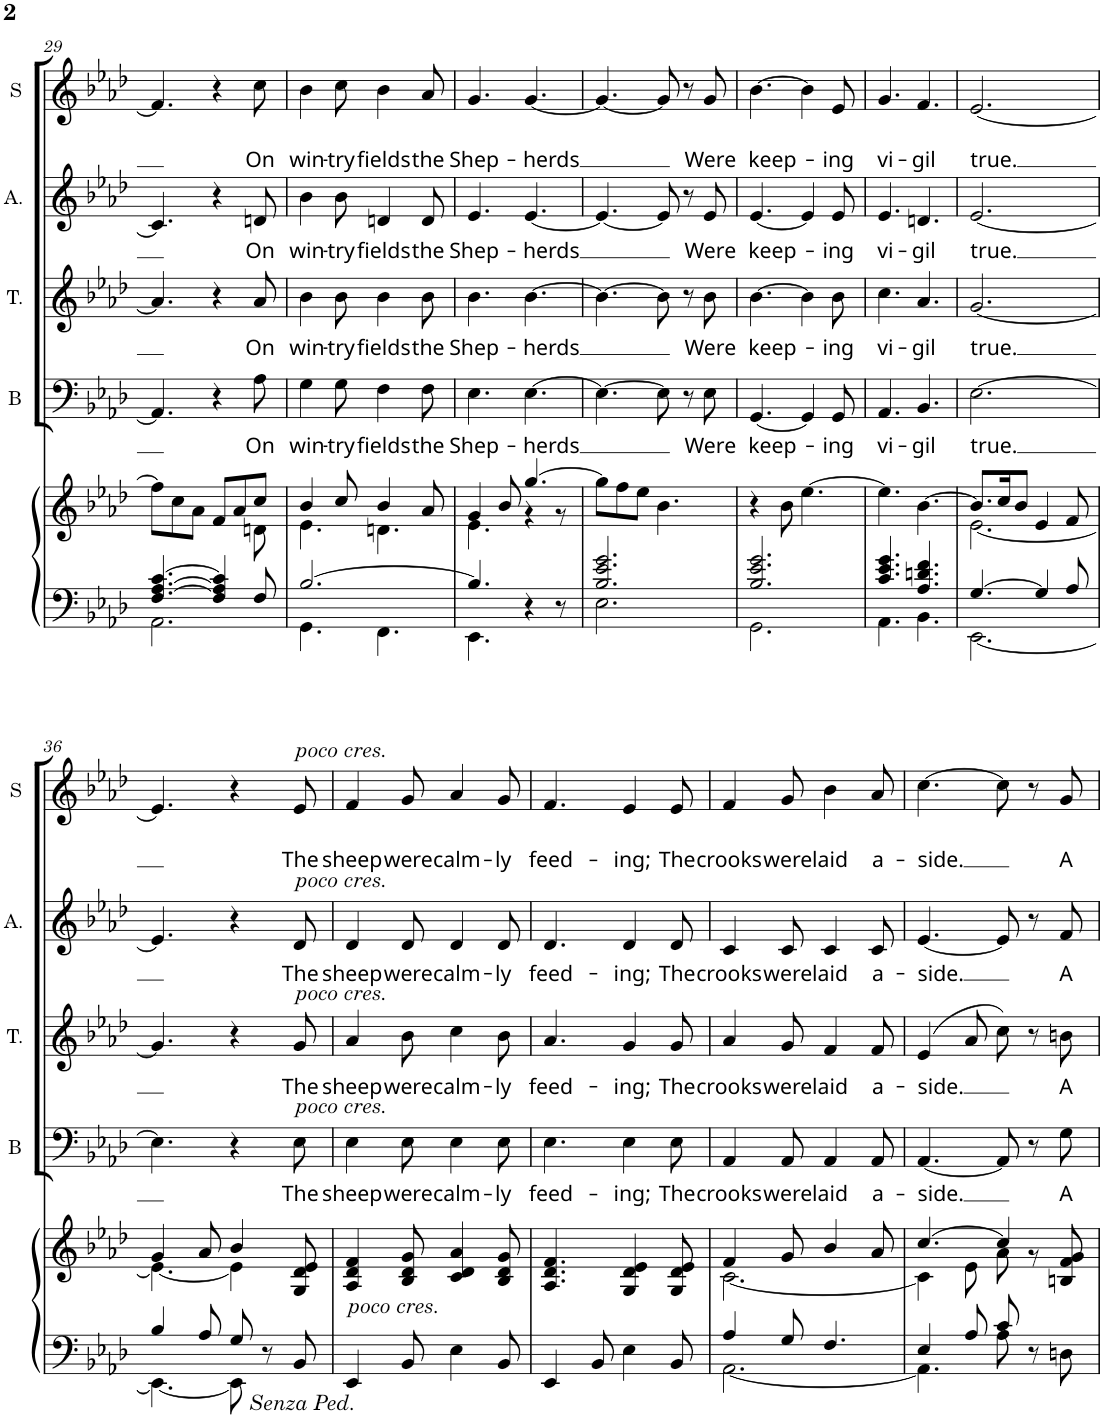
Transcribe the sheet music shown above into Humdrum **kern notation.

**kern	**kern	**kern	**text	**kern	**text	**kern	**text	**kern	**text	**text
*part5	*part5	*part4	*part4	*part3	*part3	*part2	*part2	*part1	*part1	*part1
*staff6	*staff5	*staff4	*staff4	*staff3	*staff3	*staff2	*staff2	*staff1	*staff1	*staff1
*I"Orgel	*	*I"Bas	*	*I"Tenor	*	*I"Alt	*	*I"Sopraan	*	*
*	*	*I'B	*	*I'T.	*	*I'A.	*	*I'S	*	*
!!LO:PB:g=z
*clefF4	*clefG2	*clefF4	*	*clefG2	*	*clefG2	*	*clefG2	*	*
*	*	*	*	*Trd7c12	*	*	*	*	*	*
*k[b-e-a-d-]	*k[b-e-a-d-]	*k[b-e-a-d-]	*	*k[b-e-a-d-]	*	*k[b-e-a-d-]	*	*k[b-e-a-d-]	*	*
*f:	*f:	*f:	*	*f:	*	*f:	*	*f:	*	*
*M6/8	*M6/8	*M6/8	*	*M6/8	*	*M6/8	*	*M6/8	*	*
=29	=29	=29	=29	=29	=29	=29	=29	=29	=29	=29
*^	*^	*	*	*	*	*	*	*	*	*
[4.F/ [4.A-/ [4.c/	2.AA-\	8ff\L]	4.ryy	4.AA-/]	.	4.a-/]	.	4.c/]	.	4.f/]	.	.
.	.	8cc\	.	.	.	.	.	.	.	.	.	.
.	.	8a-\J	.	.	.	.	.	.	.	.	.	.
4F/] 4A-/] 4c/]	.	8f/L	8ryy	4r	.	4r	.	4r	.	4r	.	.
.	.	8a-/	8ryy	.	.	.	.	.	.	.	.	.
!	!	!	!	!	!LO:LY:b	!	!LO:LY:b	!	!LO:LY:b	!	!	!LO:LY:b
8F/	.	8cc/J	8dn\	8A-\	On	8a-/	On	8dn/	On	8cc\	.	On
=30	=30	=30	=30	=30	=30	=30	=30	=30	=30	=30	=30	=30
!	!	!	!	!	!LO:LY:b	!	!LO:LY:b	!	!LO:LY:b	!	!	!LO:LY:b
[2.B-/	4.GG\	4b-/	4.e-\	4G\	win-	4b-\	win-	4b-\	win-	4b-\	.	win-
!	!	!	!	!	!LO:LY:b	!	!LO:LY:b	!	!LO:LY:b	!	!	!LO:LY:b
.	.	8cc/	.	8G\	-try	8b-\	-try	8b-\	-try	8cc\	.	-try
!	!	!	!	!	!LO:LY:b	!	!LO:LY:b	!	!LO:LY:b	!	!	!LO:LY:b
.	4.FF\	4b-/	4.dn\	4F\	fields	4b-\	fields	4dn/	fields	4b-\	.	fields
!	!	!	!	!	!LO:LY:b	!	!LO:LY:b	!	!LO:LY:b	!	!	!LO:LY:b
.	.	8a-/	.	8F\	the	8b-\	the	8d/	the	8a-/	.	the
=31	=31	=31	=31	=31	=31	=31	=31	=31	=31	=31	=31	=31
!	!	!	!	!	!LO:LY:b	!	!LO:LY:b	!	!LO:LY:b	!	!	!LO:LY:b
4.B-/]	4.EE-\	4g/	4.e-\	4.E-\	Shep-	4.b-\	Shep-	4.e-/	Shep-	4.g/	.	Shep-
.	.	8b-/	.	.	.	.	.	.	.	.	.	.
!	!	!	!	!	!LO:LY:b	!	!LO:LY:b	!	!LO:LY:b	!	!	!LO:LY:b
4r	4ryy	[4.gg/	4r	[4.E-\	-herds	[4.b-\	-herds	[4.e-/	-herds	[4.g/	.	-herds
8r	8ryy	.	8r	.	.	.	.	.	.	.	.	.
*	*	*v	*v	*	*	*	*	*	*	*	*	*
=32	=32	=32	=32	=32	=32	=32	=32	=32	=32	=32	=32
2.B-/ 2.e-/ 2.g/	2.E-\	8gg\L]	4.E-\_	.	4.b-\_	.	4.e-/_	.	4.g/_	.	.
.	.	8ff\	.	.	.	.	.	.	.	.	.
.	.	8ee-\J	.	.	.	.	.	.	.	.	.
.	.	4.b-\	8E-\]	.	8b-\]	.	8e-/]	.	8g/]	.	.
.	.	.	8r	.	8r	.	8r	.	8r	.	.
!	!	!	!	!LO:LY:b	!	!LO:LY:b	!	!LO:LY:b	!	!	!LO:LY:b
.	.	.	8E-\	Were	8b-\	Were	8e-/	Were	8g/	.	Were
=33	=33	=33	=33	=33	=33	=33	=33	=33	=33	=33	=33
!	!	!	!	!LO:LY:b	!	!LO:LY:b	!	!LO:LY:b	!	!	!LO:LY:b
2.B-/ 2.e-/ 2.g/	2.GG\	4r	[4.GG/	keep-	[4.b-\	keep-	[4.e-/	keep-	[4.b-\	.	keep-
.	.	8b-\	.	.	.	.	.	.	.	.	.
.	.	[4.ee-\	4GG/]	.	4b-\]	.	4e-/]	.	4b-\]	.	.
!	!	!	!	!LO:LY:b	!	!LO:LY:b	!	!LO:LY:b	!	!	!LO:LY:b
.	.	.	8GG/	-ing	8b-\	-ing	8e-/	-ing	8e-/	.	-ing
=34	=34	=34	=34	=34	=34	=34	=34	=34	=34	=34	=34
!	!	!	!	!LO:LY:b	!	!LO:LY:b	!	!LO:LY:b	!	!	!LO:LY:b
4.c/ 4.e-/ 4.g/	4.AA-\	4.ee-\]	4.AA-/	vi-	4.cc\	vi-	4.e-/	vi-	4.g/	.	vi-
!	!	!	!	!LO:LY:b	!	!LO:LY:b	!	!LO:LY:b	!	!	!LO:LY:b
4.A-/ 4.dn/ 4.f/	4.BB-\	[4.b-\	4.BB-/	-gil	4.a-/	-gil	4.dn/	-gil	4.f/	.	-gil
=35	=35	=35	=35	=35	=35	=35	=35	=35	=35	=35	=35
*	*	*^	*	*	*	*	*	*	*	*	*
!	!	!	!	!	!LO:LY:b	!	!LO:LY:b	!	!LO:LY:b	!	!	!LO:LY:b
[4.G/	[2.EE-\	8.b-/L]	[2.e-\	[2.E-\	true.	[2.g/	true.	[2.e-/	true.	[2.e-/	.	true.
.	.	16cc/K	.	.	.	.	.	.	.	.	.	.
.	.	8b-/J	.	.	.	.	.	.	.	.	.	.
4G/]	.	4e-/	.	.	.	.	.	.	.	.	.	.
8A-/	.	8f/	.	.	.	.	.	.	.	.	.	.
!!LO:LB:g=z
=36	=36	=36	=36	=36	=36	=36	=36	=36	=36	=36	=36	=36
4B-/	4.EE-\_	4g/	4.e-\_	4.E-\]	.	4.g/]	.	4.e-/]	.	4.e-/]	.	.
8A-/	.	8a-/	.	.	.	.	.	.	.	.	.	.
!LO:TX:b:i:t=Senza Ped.	!	!	!	!	!	!	!	!	!	!	!	!
8G/	8EE-\]	4b-/	4e-\]	4r	.	4r	.	4r	.	4r	.	.
8r	8ryy	.	.	.	.	.	.	.	.	.	.	.
!	!	!	!	!	!	!	!	!	!	!LO:TX:a:i:t=poco cres.	!	!
!	!	!	!	!	!	!	!	!LO:TX:a:i:t=poco cres.	!	!	!	!
!	!	!	!	!	!	!LO:TX:a:i:t=poco cres.	!	!	!	!	!	!
!	!	!	!	!LO:TX:a:i:t=poco cres.	!	!	!	!	!	!	!	!
!	!	!	!	!	!LO:LY:b	!	!LO:LY:b	!	!LO:LY:b	!	!	!LO:LY:b
8BB-/	8ryy	8G/ 8d-/ 8e-/	8ryy	8E-\	The	8g/	The	8d-/	The	8e-/	.	The
=37	=37	=37	=37	=37	=37	=37	=37	=37	=37	=37	=37	=37
!	!	!LO:TX:b:i:t=poco cres.	!	!	!	!	!	!	!	!	!	!
!	!	!	!	!	!LO:LY:b	!	!LO:LY:b	!	!LO:LY:b	!	!	!LO:LY:b
*v	*v	*	*	*	*	*	*	*	*	*	*	*
*	*v	*v	*	*	*	*	*	*	*	*	*
4EE-/	4A-/ 4d-/ 4f/	4E-\	sheep	4a-/	sheep	4d-/	sheep	4f/	.	sheep
!	!	!	!LO:LY:b	!	!LO:LY:b	!	!LO:LY:b	!	!	!LO:LY:b
8BB-/	8B-/ 8d-/ 8g/	8E-\	were	8b-\	were	8d-/	were	8g/	.	were
!	!	!	!LO:LY:b	!	!LO:LY:b	!	!LO:LY:b	!	!	!LO:LY:b
4E-\	4c/ 4d-/ 4a-/	4E-\	calm-	4cc\	calm-	4d-/	calm-	4a-/	.	calm-
!	!	!	!LO:LY:b	!	!LO:LY:b	!	!LO:LY:b	!	!	!LO:LY:b
8BB-/	8B-/ 8d-/ 8g/	8E-\	-ly	8b-\	-ly	8d-/	-ly	8g/	.	-ly
=38	=38	=38	=38	=38	=38	=38	=38	=38	=38	=38
!	!	!	!LO:LY:b	!	!LO:LY:b	!	!LO:LY:b	!	!	!LO:LY:b
4EE-/	4.A-/ 4.d-/ 4.f/	4.E-\	feed-	4.a-/	feed-	4.d-/	feed-	4.f/	.	feed-
8BB-/	.	.	.	.	.	.	.	.	.	.
!	!	!	!LO:LY:b	!	!LO:LY:b	!	!LO:LY:b	!	!	!LO:LY:b
4E-\	4G/ 4d-/ 4e-/	4E-\	-ing;	4g/	-ing;	4d-/	-ing;	4e-/	.	-ing;
!	!	!	!LO:LY:b	!	!LO:LY:b	!	!LO:LY:b	!	!	!LO:LY:b
8BB-/	8G/ 8d-/ 8e-/	8E-\	The	8g/	The	8d-/	The	8e-/	.	The
=39	=39	=39	=39	=39	=39	=39	=39	=39	=39	=39
*^	*^	*	*	*	*	*	*	*	*	*
!	!	!	!	!	!LO:LY:b	!	!LO:LY:b	!	!LO:LY:b	!	!	!LO:LY:b
4A-/	[2.AA-\	4f/	[2.c\	4AA-/	crooks	4a-/	crooks	4c/	crooks	4f/	.	crooks
!	!	!	!	!	!LO:LY:b	!	!LO:LY:b	!	!LO:LY:b	!	!	!LO:LY:b
8G/	.	8g/	.	8AA-/	were	8g/	were	8c/	were	8g/	.	were
!	!	!	!	!	!LO:LY:b	!	!LO:LY:b	!	!LO:LY:b	!	!	!LO:LY:b
4.F/	.	4b-/	.	4AA-/	laid	4f/	laid	4c/	laid	4b-\	.	laid
!	!	!	!	!	!LO:LY:b	!	!LO:LY:b	!	!LO:LY:b	!	!	!LO:LY:b
.	.	8a-/	.	8AA-/	a-	8f/	a-	8c/	a-	8a-/	.	a-
=40	=40	=40	=40	=40	=40	=40	=40	=40	=40	=40	=40	=40
!	!	!	!	!	!LO:LY:b	!	!LO:LY:b	!	!LO:LY:b	!	!	!LO:LY:b
4E-/	4.AA-\]	[4.cc/	4c\]	[4.AA-/	-side.	(>4e-/	-side.	[4.e-/	-side.	[4.cc\	.	-side.
8A-/	.	.	8e-\	.	.	8a-/	.	.	.	.	.	.
8c/	8A-\	4cc/]	8a-\	8AA-/]	.	8cc\)	.	8e-/]	.	8cc\]	.	.
8r	8ryy	.	8r	8r	.	8r	.	8r	.	8r	.	.
!	!	!	!	!	!LO:LY:b	!	!LO:LY:b	!	!LO:LY:b	!	!	!LO:LY:b
8ryy	8Dn\	8Bn/ 8f/ 8g/	8ryy	8G\	A	8bn\	A	8f/	A	8g/	.	A
*v	*v	*	*	*	*	*	*	*	*	*	*	*
*	*v	*v	*	*	*	*	*	*	*	*	*
=	=	=	=	=	=	=	=	=	=	=
*-	*-	*-	*-	*-	*-	*-	*-	*-	*-	*-
